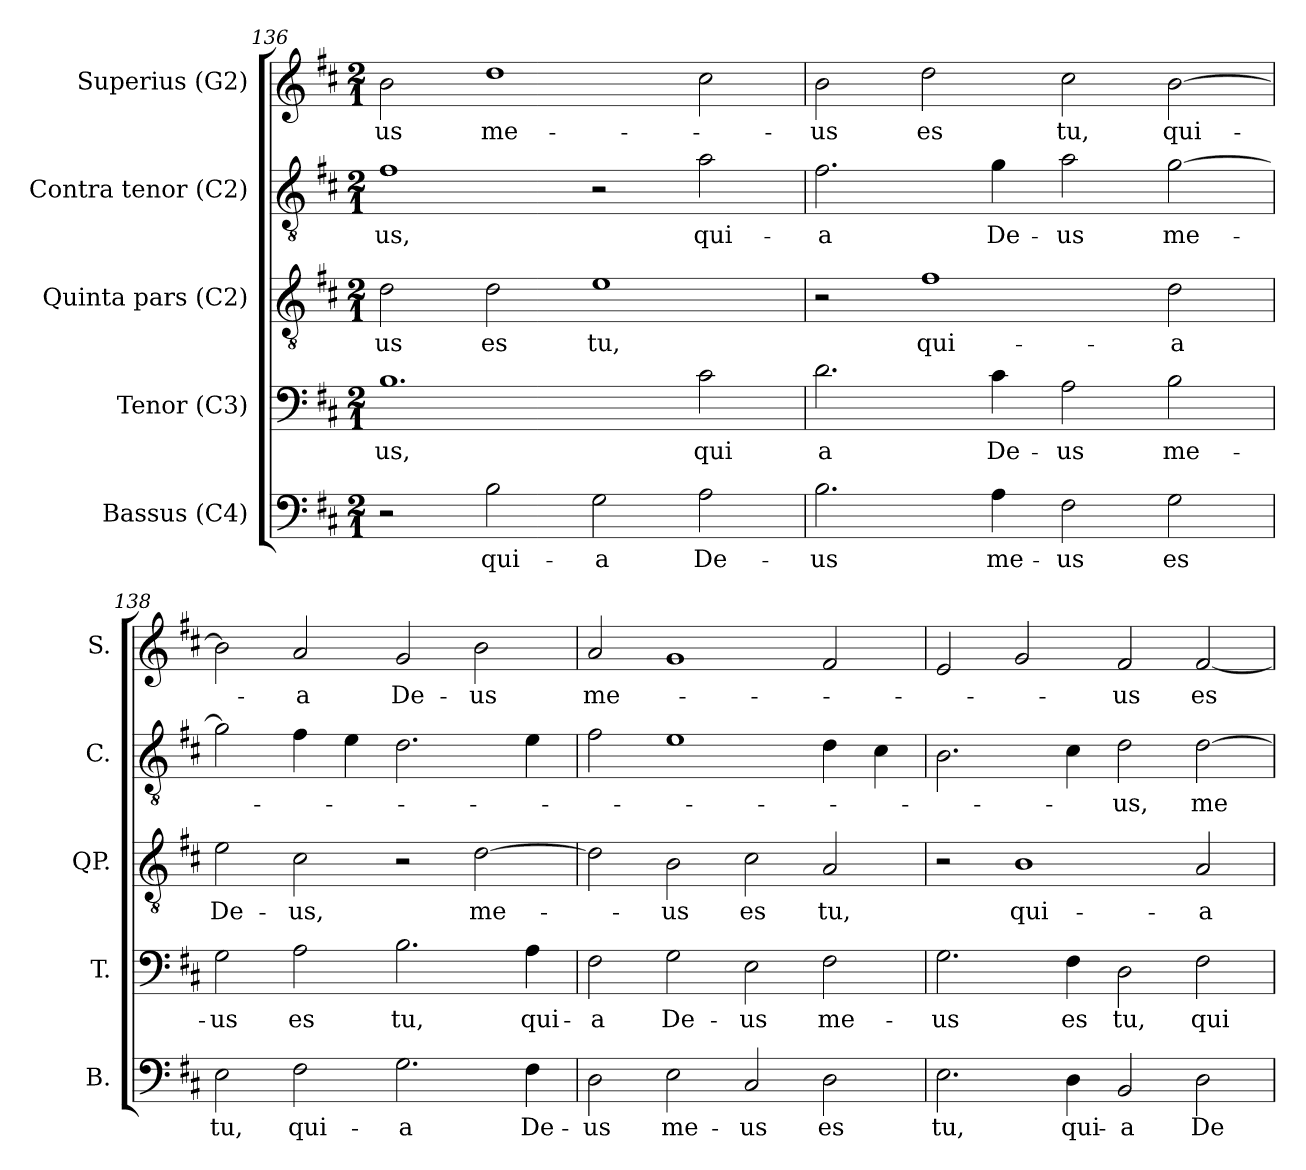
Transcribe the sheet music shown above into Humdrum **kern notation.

**kern	**text	**kern	**text	**kern	**text	**kern	**text	**kern	**text
*part5	*part5	*part4	*part4	*part3	*part3	*part2	*part2	*part1	*part1
*staff5	*staff5	*staff4	*staff4	*staff3	*staff3	*staff2	*staff2	*staff1	*staff1
*I"Bassus (C4)	*	*I"Tenor (C3)	*	*I"Quinta pars (C2)	*	*I"Contra tenor (C2)	*	*I"Superius (G2)	*
*I'B.	*	*I'T.	*	*I'QP.	*	*I'C.	*	*I'S.	*
*clefF4	*	*clefF4	*	*clefGv2	*	*clefGv2	*	*clefG2	*
*	*	*ITrd7c12	*	*ITrd7c12	*	*ITrd7c12	*	*	*
*k[f#c#]	*	*k[f#c#]	*	*k[f#c#]	*	*k[f#c#]	*	*k[f#c#]	*
*D:	*	*D:	*	*D:	*	*D:	*	*D:	*
*M2/1	*	*M2/1	*	*M2/1	*	*M2/1	*	*M2/1	*
=136	=136	=136	=136	=136	=136	=136	=136	=136	=136
!	!	!	!LO:LY:b:color=#000000	!	!	!	!	!	!
!	!	!	!	!	!LO:LY:b:color=#000000	!	!	!	!
!	!	!	!	!	!	!	!LO:LY:b:color=#000000	!	!
!	!	!	!	!	!	!	!	!	!LO:LY:b:color=#000000
2r	.	1.BBi	-us,	2Di\	-us	1F#i	-us,	2bi\	-us
!	!LO:LY:b:color=#000000	!	!	!	!	!	!	!	!
!	!	!	!	!	!LO:LY:b:color=#000000	!	!	!	!
!	!	!	!	!	!	!	!	!	!LO:LY:b:color=#000000
2Bi\	qui-	.	.	2Di\	es	.	.	1ddi	me-
!	!LO:LY:b:color=#000000	!	!	!	!	!	!	!	!
!	!	!	!	!	!LO:LY:b:color=#000000	!	!	!	!
2Gi\	-a	.	.	1Ei	tu,	2r	.	.	.
!	!LO:LY:b:color=#000000	!	!	!	!	!	!	!	!
!	!	!	!LO:LY:b:color=#000000	!	!	!	!	!	!
!	!	!	!	!	!	!	!LO:LY:b:color=#000000	!	!
2Ai\	De-	2C#i\	qui	.	.	2Ai\	qui-	2cc#i\	.
=137	=137	=137	=137	=137	=137	=137	=137	=137	=137
!	!LO:LY:b:color=#000000	!	!	!	!	!	!	!	!
!	!	!	!LO:LY:b:color=#000000	!	!	!	!	!	!
!	!	!	!	!	!	!	!LO:LY:b:color=#000000	!	!
!	!	!	!	!	!	!	!	!	!LO:LY:b:color=#000000
2.Bi\	-us	2.Di\	a	2r	.	2.F#i\	-a	2bi\	-us
!	!	!	!	!	!LO:LY:b:color=#000000	!	!	!	!
!	!	!	!	!	!	!	!	!	!LO:LY:b:color=#000000
.	.	.	.	1F#i	qui-	.	.	2ddi\	es
!	!LO:LY:b:color=#000000	!	!	!	!	!	!	!	!
!	!	!	!LO:LY:b:color=#000000	!	!	!	!	!	!
!	!	!	!	!	!	!	!LO:LY:b:color=#000000	!	!
4Ai\	me-	4C#i\	De-	.	.	4Gi\	De-	.	.
!	!LO:LY:b:color=#000000	!	!	!	!	!	!	!	!
!	!	!	!LO:LY:b:color=#000000	!	!	!	!	!	!
!	!	!	!	!	!	!	!LO:LY:b:color=#000000	!	!
!	!	!	!	!	!	!	!	!	!LO:LY:b:color=#000000
2F#i\	-us	2AAi\	-us	.	.	2Ai\	-us	2cc#i\	tu,
!	!LO:LY:b:color=#000000	!	!	!	!	!	!	!	!
!	!	!	!LO:LY:b:color=#000000	!	!	!	!	!	!
!	!	!	!	!	!LO:LY:b:color=#000000	!	!	!	!
!	!	!	!	!	!	!	!LO:LY:b:color=#000000	!	!
!	!	!	!	!	!	!	!	!	!LO:LY:b:color=#000000
2Gi\	es	2BBi\	me-	2Di\	-a	[2Gi\	me-	[2bi\	qui-
!!LO:LB:g=z
=138	=138	=138	=138	=138	=138	=138	=138	=138	=138
!	!LO:LY:b:color=#000000	!	!	!	!	!	!	!	!
!	!	!	!LO:LY:b:color=#000000	!	!	!	!	!	!
!	!	!	!	!	!LO:LY:b:color=#000000	!	!	!	!
2Ei\	tu,	2GGi\	-us	2Ei\	De-	2Gi\]	.	2bi\]	.
!	!LO:LY:b:color=#000000	!	!	!	!	!	!	!	!
!	!	!	!LO:LY:b:color=#000000	!	!	!	!	!	!
!	!	!	!	!	!LO:LY:b:color=#000000	!	!	!	!
!	!	!	!	!	!	!	!	!	!LO:LY:b:color=#000000
2F#i\	qui-	2AAi\	es	2C#i\	-us,	4F#i\	.	2ai/	-a
.	.	.	.	.	.	4Ei\	.	.	.
!	!LO:LY:b:color=#000000	!	!	!	!	!	!	!	!
!	!	!	!LO:LY:b:color=#000000	!	!	!	!	!	!
!	!	!	!	!	!	!	!	!	!LO:LY:b:color=#000000
2.Gi\	-a	2.BBi\	tu,	2r	.	2.Di\	.	2gi/	De-
!	!	!	!	!	!LO:LY:b:color=#000000	!	!	!	!
!	!	!	!	!	!	!	!	!	!LO:LY:b:color=#000000
.	.	.	.	[2Di\	me-	.	.	2bi\	-us
!	!LO:LY:b:color=#000000	!	!	!	!	!	!	!	!
!	!	!	!LO:LY:b:color=#000000	!	!	!	!	!	!
4F#i\	De-	4AAi\	qui-	.	.	4Ei\	.	.	.
=139	=139	=139	=139	=139	=139	=139	=139	=139	=139
!	!LO:LY:b:color=#000000	!	!	!	!	!	!	!	!
!	!	!	!LO:LY:b:color=#000000	!	!	!	!	!	!
!	!	!	!	!	!	!	!	!	!LO:LY:b:color=#000000
2Di\	-us	2FF#i\	-a	2Di\]	.	2F#i\	.	2ai/	me-
!	!LO:LY:b:color=#000000	!	!	!	!	!	!	!	!
!	!	!	!LO:LY:b:color=#000000	!	!	!	!	!	!
!	!	!	!	!	!LO:LY:b:color=#000000	!	!	!	!
2Ei\	me-	2GGi\	De-	2BBi\	-us	1Ei	.	1gi	.
!	!LO:LY:b:color=#000000	!	!	!	!	!	!	!	!
!	!	!	!LO:LY:b:color=#000000	!	!	!	!	!	!
!	!	!	!	!	!LO:LY:b:color=#000000	!	!	!	!
2C#i/	-us	2EEi\	-us	2C#i\	es	.	.	.	.
!	!LO:LY:b:color=#000000	!	!	!	!	!	!	!	!
!	!	!	!LO:LY:b:color=#000000	!	!	!	!	!	!
!	!	!	!	!	!LO:LY:b:color=#000000	!	!	!	!
2Di\	es	2FF#i\	me-	2AAi/	tu,	4Di\	.	2f#i/	.
.	.	.	.	.	.	4C#i\	.	.	.
=140	=140	=140	=140	=140	=140	=140	=140	=140	=140
!	!LO:LY:b:color=#000000	!	!	!	!	!	!	!	!
!	!	!	!LO:LY:b:color=#000000	!	!	!	!	!	!
2.Ei\	tu,	2.GGi\	-us	2r	.	2.BBi\	.	2ei/	.
!	!	!	!	!	!LO:LY:b:color=#000000	!	!	!	!
.	.	.	.	1BBi	qui-	.	.	2gi/	.
!	!LO:LY:b:color=#000000	!	!	!	!	!	!	!	!
!	!	!	!LO:LY:b:color=#000000	!	!	!	!	!	!
4Di\	qui-	4FF#i\	es	.	.	4C#i\	.	.	.
!	!LO:LY:b:color=#000000	!	!	!	!	!	!	!	!
!	!	!	!LO:LY:b:color=#000000	!	!	!	!	!	!
!	!	!	!	!	!	!	!LO:LY:b:color=#000000	!	!
!	!	!	!	!	!	!	!	!	!LO:LY:b:color=#000000
2BBi/	-a	2DDi\	tu,	.	.	2Di\	-us,	2f#i/	-us
!	!LO:LY:b:color=#000000	!	!	!	!	!	!	!	!
!	!	!	!LO:LY:b:color=#000000	!	!	!	!	!	!
!	!	!	!	!	!LO:LY:b:color=#000000	!	!	!	!
!	!	!	!	!	!	!	!LO:LY:b:color=#000000	!	!
!	!	!	!	!	!	!	!	!	!LO:LY:b:color=#000000
2Di\	De-	2FF#i\	qui-	2AAi/	-a	[2Di\	me-	[2f#i/	es
=	=	=	=	=	=	=	=	=	=
*-	*-	*-	*-	*-	*-	*-	*-	*-	*-
